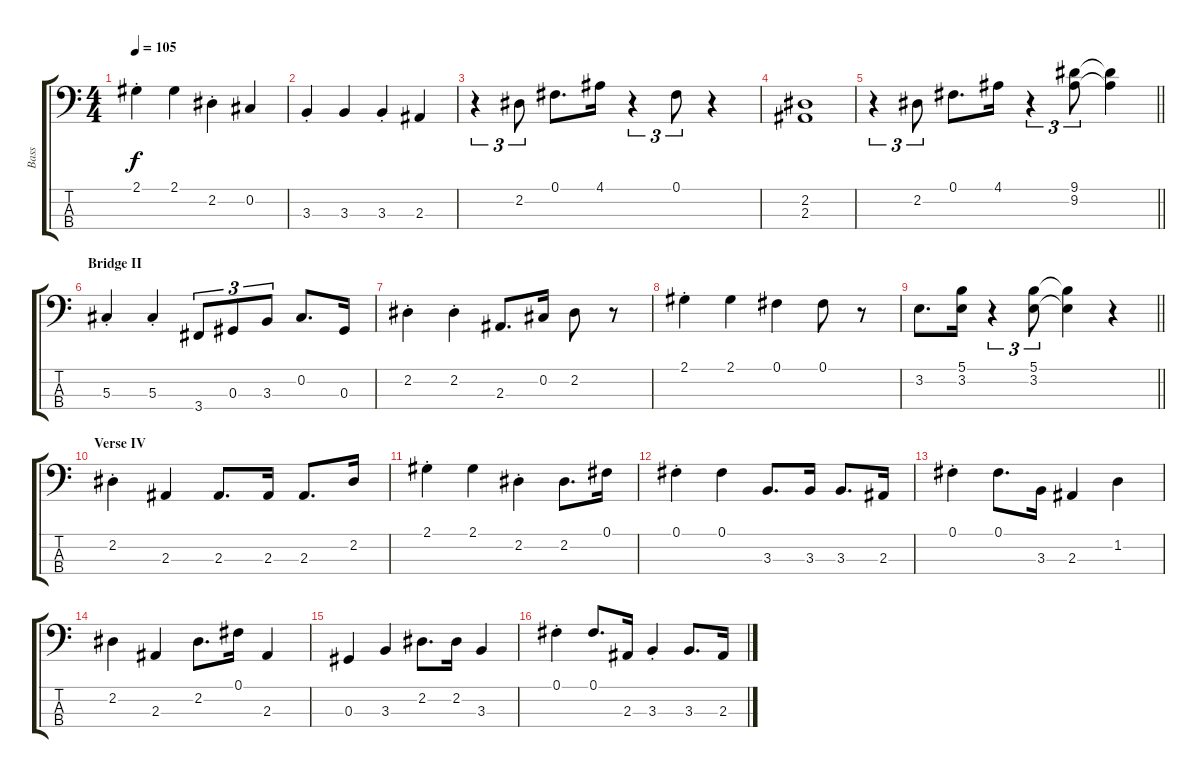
\track ("Bass" "Bass") {instrument electricbassfinger}
\staff {score tabs}
\tuning (Gb2 Db2 Ab1 Eb1) {hide}
\ts (4 4)
\tempo 105
\clef f4
\ks c
2.1{st}.4{dy f} 2.1.4 2.2{st}.4 0.2.4 |
3.3{st}.4 3.3.4 3.3{st}.4 2.3.4 |
r.4{tu (3 2)} 2.2.8{tu (3 2)} 0.1.8{d} 4.1.16 r.4{tu (3 2)} 0.1.8{tu (3 2)} r.4 |
(2.2 2.3).1 |
\barLineRight lightlight
r.4{tu (3 2)} 2.2.8{tu (3 2)} 0.1.8{d} 4.1.16 r.4{tu (3 2)} (9.1 9.2).8{tu (3 2)} (9.1{t} 9.2{t}).4 |
\section ("" "Bridge II")
5.3{st}.4 5.3{st}.4 3.4.8{tu (3 2)} 0.3.8{tu (3 2)} 3.3.8{tu (3 2)} 0.2.8{d} 0.3.16 |
2.2{st}.4 2.2{st}.4 2.3.8{d} 0.2.16 2.2.8 r.8 |
2.1{st}.4 2.1.4 0.1.4 0.1.8 r.8 |
\barLineRight lightlight
3.2.8{d} (5.1 3.2).16 r.4{tu (3 2)} (5.1 3.2).8{tu (3 2)} (5.1{t} 3.2{t}).4 r.4 |
\section ("" "Verse IV")
2.2{st}.4 2.3.4 2.3.8{d} 2.3.16 2.3.8{d} 2.2.16 |
2.1{st}.4 2.1.4 2.2{st}.4 2.2.8{d} 0.1.16 |
0.1{st}.4 0.1.4 3.3.8{d} 3.3.16 3.3.8{d} 2.3.16 |
0.1{st}.4 0.1.8{d} 3.3.16 2.3.4 1.2.4 |
2.2.4 2.3.4 2.2.8{d} 0.1.16 2.3.4 |
0.3.4 3.3.4 2.2.8{d} 2.2.16 3.3.4 |
0.1{st}.4 0.1.8{d} 2.3.16 3.3{st}.4 3.3.8{d} 2.3.16
